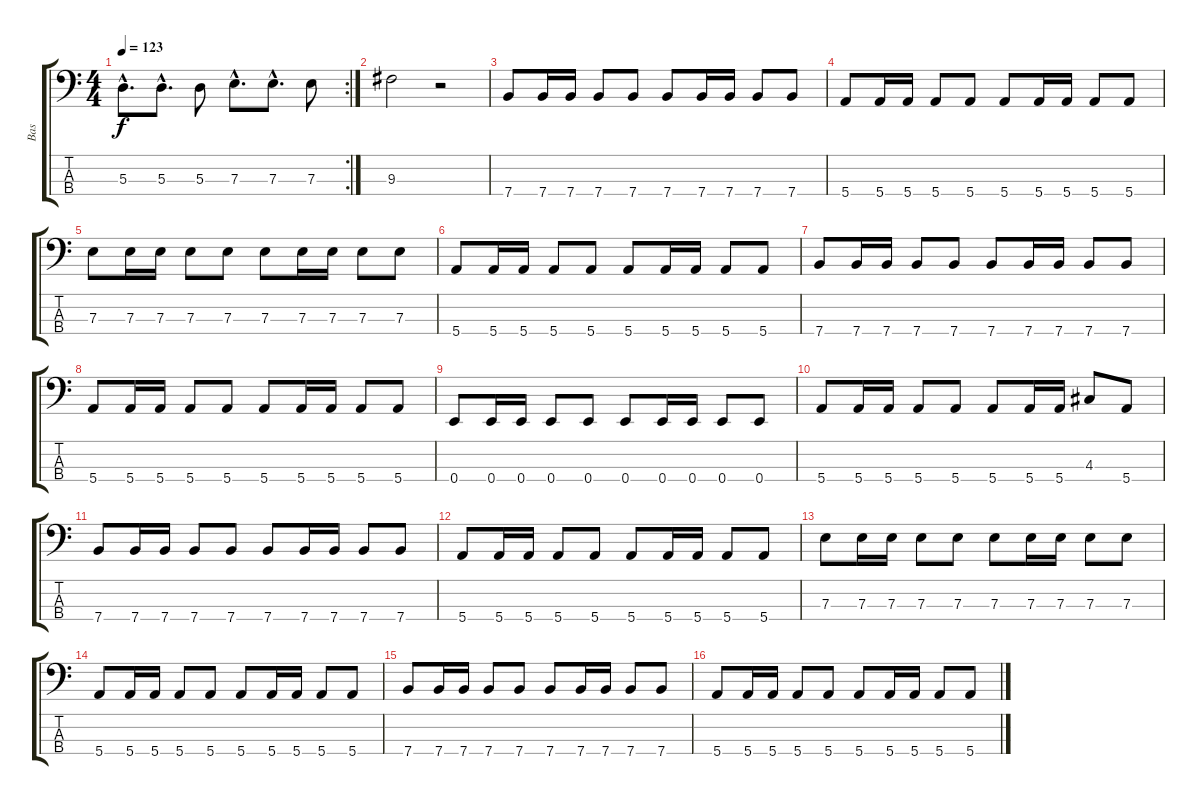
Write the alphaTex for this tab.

\track ("Bas" "Bas") {instrument electricbasspick}
\staff {score tabs}
\tuning (G2 D2 A1 E1) {hide}
\rc 2
\ts (4 4)
\tempo 123
\clef f4
\ks c
5.3{hac}.8{d dy f} 5.3{hac}.8{d} 5.3.8 7.3{hac}.8{d} 7.3{hac}.8{d} 7.3.8 |
9.3.2 r.2 |
7.4.8 7.4.16 7.4.16 7.4.8 7.4.8 7.4.8 7.4.16 7.4.16 7.4.8 7.4.8 |
5.4.8 5.4.16 5.4.16 5.4.8 5.4.8 5.4.8 5.4.16 5.4.16 5.4.8 5.4.8 |
7.3.8 7.3.16 7.3.16 7.3.8 7.3.8 7.3.8 7.3.16 7.3.16 7.3.8 7.3.8 |
5.4.8 5.4.16 5.4.16 5.4.8 5.4.8 5.4.8 5.4.16 5.4.16 5.4.8 5.4.8 |
7.4.8 7.4.16 7.4.16 7.4.8 7.4.8 7.4.8 7.4.16 7.4.16 7.4.8 7.4.8 |
5.4.8 5.4.16 5.4.16 5.4.8 5.4.8 5.4.8 5.4.16 5.4.16 5.4.8 5.4.8 |
0.4.8 0.4.16 0.4.16 0.4.8 0.4.8 0.4.8 0.4.16 0.4.16 0.4.8 0.4.8 |
5.4.8 5.4.16 5.4.16 5.4.8 5.4.8 5.4.8 5.4.16 5.4.16 4.3.8 5.4.8 |
7.4.8 7.4.16 7.4.16 7.4.8 7.4.8 7.4.8 7.4.16 7.4.16 7.4.8 7.4.8 |
5.4.8 5.4.16 5.4.16 5.4.8 5.4.8 5.4.8 5.4.16 5.4.16 5.4.8 5.4.8 |
7.3.8 7.3.16 7.3.16 7.3.8 7.3.8 7.3.8 7.3.16 7.3.16 7.3.8 7.3.8 |
5.4.8 5.4.16 5.4.16 5.4.8 5.4.8 5.4.8 5.4.16 5.4.16 5.4.8 5.4.8 |
7.4.8 7.4.16 7.4.16 7.4.8 7.4.8 7.4.8 7.4.16 7.4.16 7.4.8 7.4.8 |
5.4.8 5.4.16 5.4.16 5.4.8 5.4.8 5.4.8 5.4.16 5.4.16 5.4.8 5.4.8
